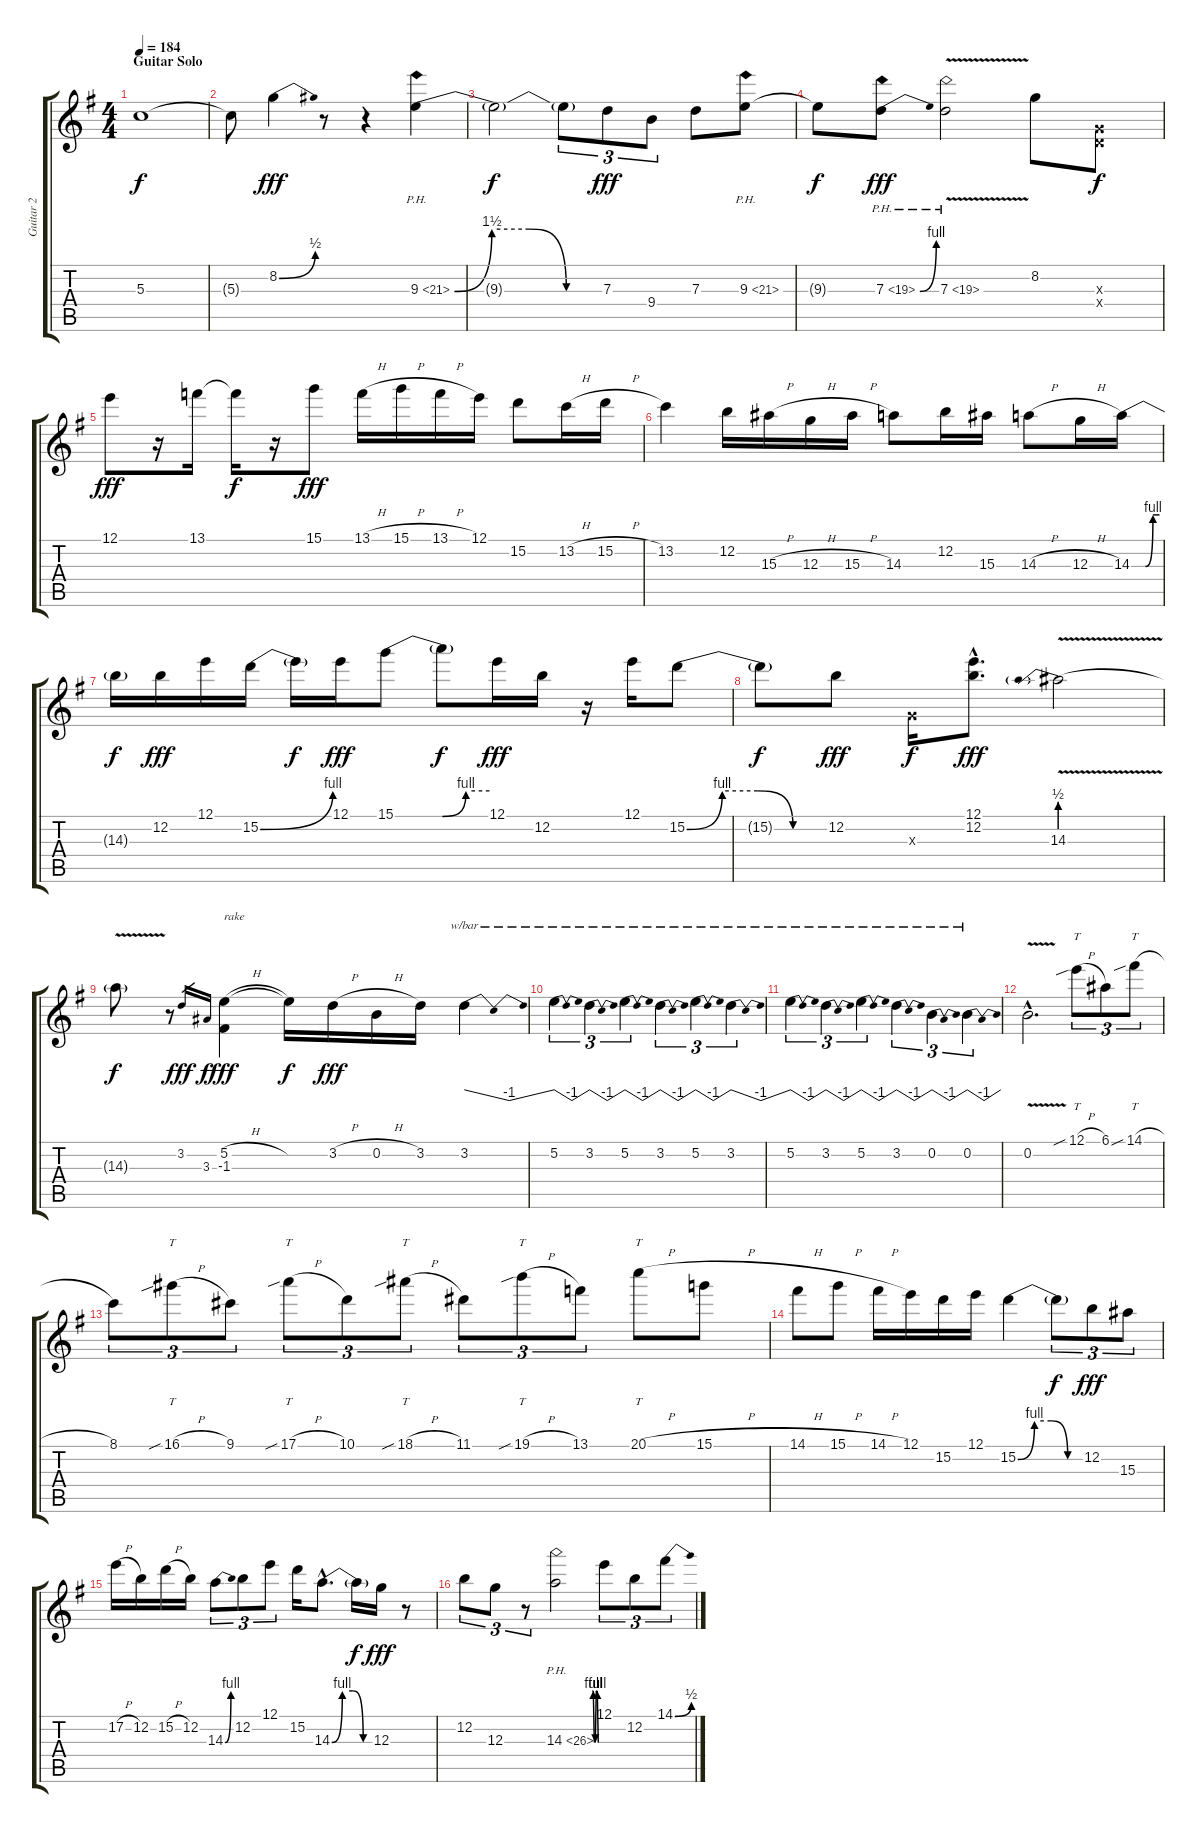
\track ("Guitar 2" "Guitar 2") {instrument distortionguitar}
\staff {score tabs}
\tuning (E4 B3 G3 D3 A2 E2) {hide}
\ts (4 4)
\section ("" "Guitar Solo")
\tempo 184
\clef g2
\ks g
5.3{t}.1{dy f} |
5.3{t}.8 8.2{be (bend 0 0 60 2)}.4{dy fff} r.8 r.4 9.3{be (custom 0 0 15 6 30 6 45 0 60 0) ph 12}.4 |
9.3{t}.2{dy f} 9.3{t}.8{tu (3 2)} 7.3.8{tu (3 2) dy fff} 9.4.8{tu (3 2)} 7.3.8 9.3{ph 12}.8 |
9.3{t}.8{dy f} 7.3{be (bend 0 0 60 4) ph 12}.8{dy fff} 7.3{ph 12 v}.2 8.2.8 (0.3{x} 0.4{x}).8{dy f} |
12.1.8{dy fff} r.16 13.1.16 13.1{t}.16{dy f} r.16 15.1.8{dy fff} 13.1{h}.16 15.1{h}.16 13.1{h}.16 12.1.16 15.2.8 13.2{h}.16 15.2{h}.16 |
13.2.4 12.2.16 15.3{h}.16 12.3{h}.16 15.3{h}.16 14.3.8 12.2.16 15.3.16 14.3{h}.8 12.3{h}.16 14.3{be (custom 0 0 30 0 46 4 60 4)}.16 |
14.3{t}.16{dy f} 12.2.16{dy fff} 12.1.16 15.2{be (bend 0 0 60 4)}.16 15.2{t}.16{dy f} 12.1.16{dy fff} 15.1{be (custom 0 0 30 0 45 4 60 4)}.8 15.1{t}.8{dy f} 12.1.16{dy fff} 12.2.16 r.16 12.1.16 15.2{be (custom 0 0 15 4 30 4 45 0 60 0)}.8 |
15.2{t}.8{dy f} 12.2.8{dy fff} 0.3{x}.16{dy f} (12.1{hac} 12.2{hac}).8{d dy fff} 14.3{be (prebend 0 2 60 2) v}.2 |
14.3{t}.8{dy f} r.8 3.2.16{gr dy fff} 3.3.16{gr dy f} (5.2{h} -1.3).4{txt "rake" dy fff} 5.2{t}.16{dy f} 3.2{h}.16{dy fff} 0.2{h}.16 3.2.16 3.2.4{tbe (dip default 0 0 30 -4 60 0)} |
5.2.4{tu (3 2) tbe (dip default 0 0 30 -4 60 0)} 3.2.4{tu (3 2) tbe (dip default 0 0 30 -4 60 0)} 5.2.4{tu (3 2) tbe (dip default 0 0 30 -4 60 0)} 3.2.4{tu (3 2) tbe (dip default 0 0 30 -4 60 0)} 5.2.4{tu (3 2) tbe (dip default 0 0 30 -4 60 0)} 3.2.4{tu (3 2) tbe (dip default 0 0 30 -4 60 0)} |
5.2.4{tu (3 2) tbe (dip default 0 0 30 -4 60 0)} 3.2.4{tu (3 2) tbe (dip default 0 0 30 -4 60 0)} 5.2.4{tu (3 2) tbe (dip default 0 0 30 -4 60 0)} 3.2.4{tu (3 2) tbe (dip default 0 0 30 -4 60 0)} 0.2.4{tu (3 2) tbe (dip default 0 0 30 -4 60 0)} 0.2.4{tu (3 2) tbe (dip default 0 0 30 -4 60 0)} |
0.2{v hac}.2{d} 12.1{sib h}.8{tt tu (3 2)} 6.1.8{tu (3 2)} 14.1{sib h}.8{tt tu (3 2)} |
8.1.8{tu (3 2)} 16.1{sib h}.8{tt tu (3 2)} 9.1.8{tu (3 2)} 17.1{sib h}.8{tt tu (3 2)} 10.1.8{tu (3 2)} 18.1{sib h}.8{tt tu (3 2)} 11.1.8{tu (3 2)} 19.1{sib h}.8{tt tu (3 2)} 13.1.8{tu (3 2)} 20.1{h}.8{tt} 15.1{h}.8 |
14.1{h}.8 15.1{h}.8 14.1{h}.16 12.1.16 15.2.16 12.1.16 15.2{be (custom 0 0 15 4 30 4 45 0 60 0)}.4 15.2{t}.8{tu (3 2) dy f} 12.2.8{tu (3 2) dy fff} 15.3.8{tu (3 2)} |
17.2{h}.16 12.2.16 15.2{h}.16 12.2.16 14.3{be (bend 0 0 60 4)}.8{tu (3 2)} 12.2.8{tu (3 2)} 12.1.8{tu (3 2)} 15.2.16 14.3{be (custom 0 0 15 4 30 4 45 0 60 0) hac}.8{d} 14.3{t}.16{dy f} 12.3.16{dy fff} r.8 |
12.2.8{tu (3 2)} 12.3.8{tu (3 2)} r.8{tu (3 2)} 14.3{be (custom 0 0 10 4 20 4 30 0 40 0 50 4 60 4) ph 12}.2 12.1.8{tu (3 2)} 12.2.8{tu (3 2)} 14.1{be (bend 0 0 60 2)}.8{tu (3 2)}
